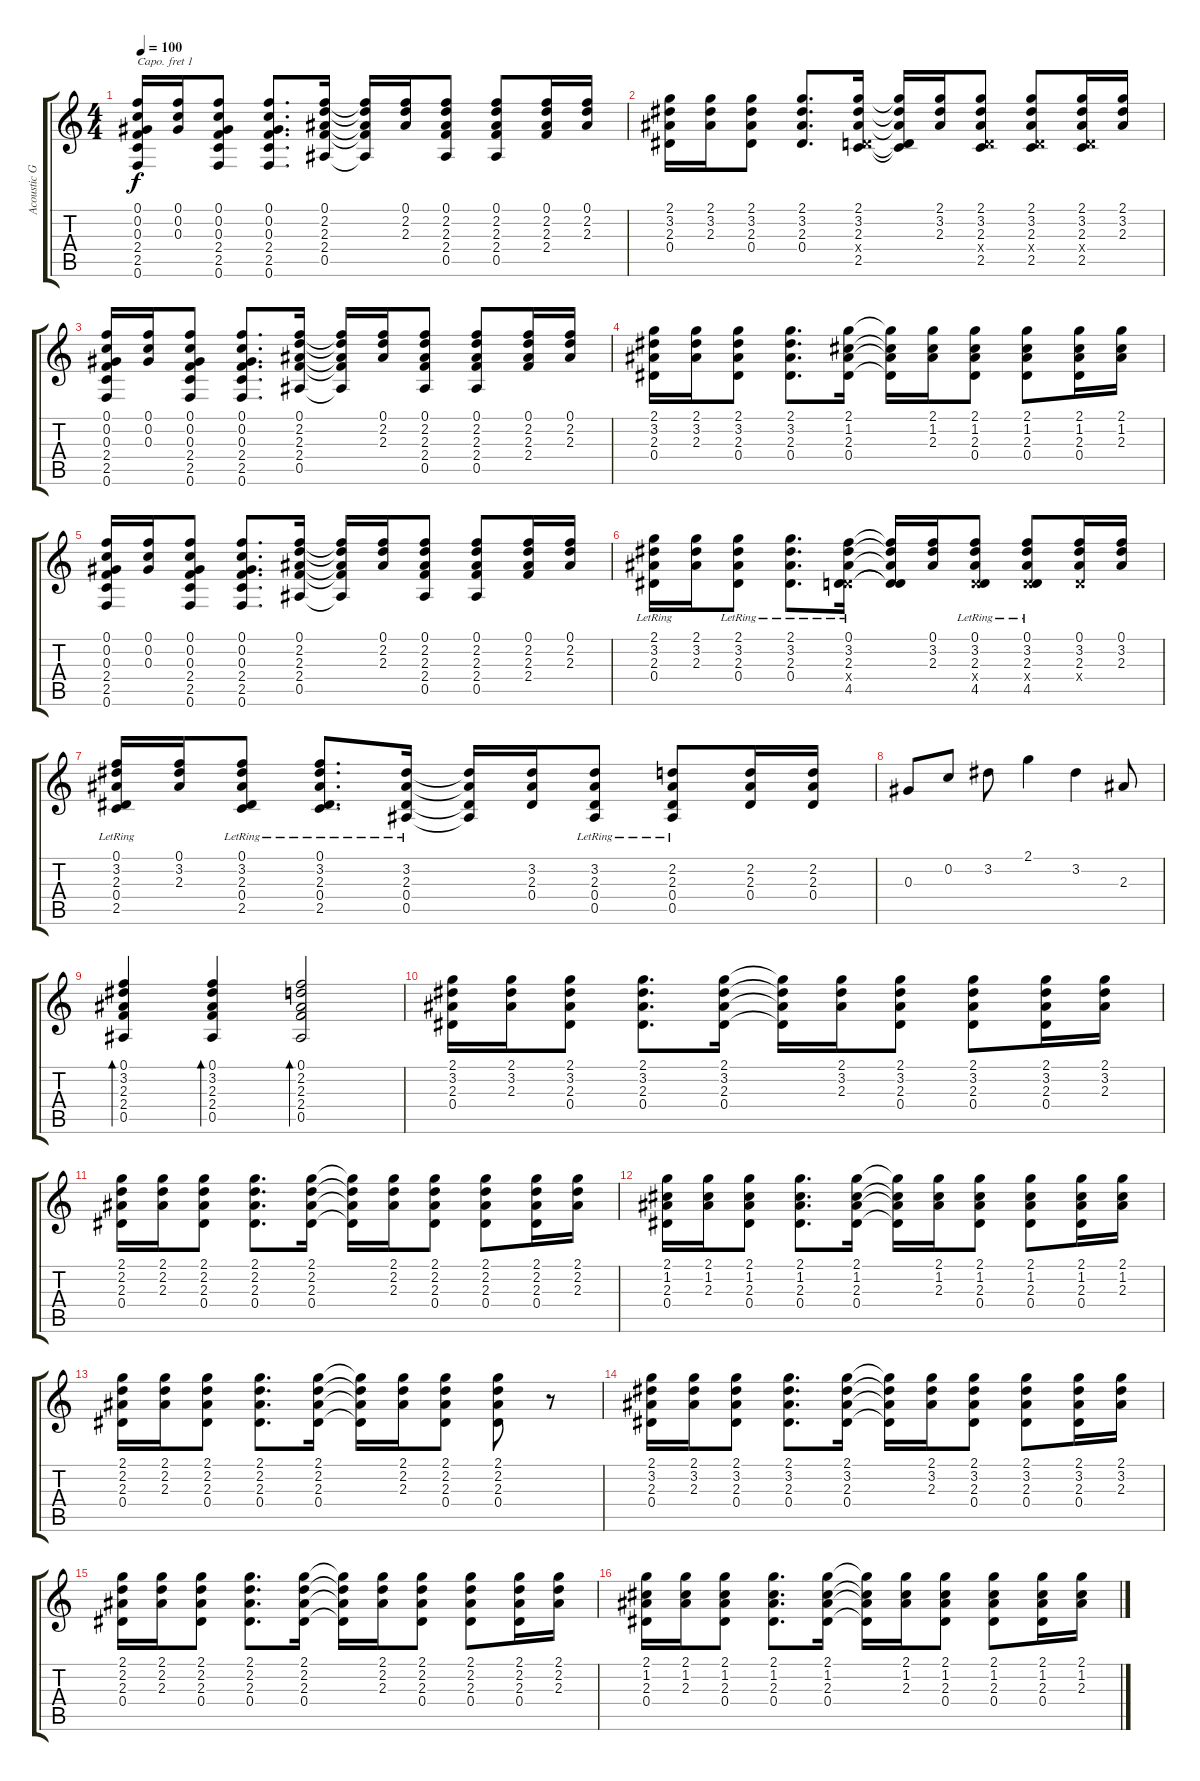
\track ("Acoustic Guitar 2" "Acoustic G") {instrument acousticguitarsteel}
\staff {score tabs}
\capo 1
\tuning (E4 B3 G3 D3 A2 E2) {hide}
\ts (4 4)
\tempo 100
\clef g2
\ks c
(0.1 0.2 0.3 2.4 2.5 0.6).16{dy f} (0.1 0.2 0.3).16 (0.1 0.2 0.3 2.4 2.5 0.6).8 (0.1 0.2 0.3 2.4 2.5 0.6).8{d} (0.1 2.2 2.3 2.4 0.5).16 (0.1{t} 2.2{t} 2.3{t} 2.4{t} 0.5{t}).16 (0.1 2.2 2.3).16 (0.1 2.2 2.3 2.4 0.5).8 (0.1 2.2 2.3 2.4 0.5).8 (0.1 2.2 2.3 2.4).16 (0.1 2.2 2.3).16 |
(2.1 3.2 2.3 0.4).16 (2.1 3.2 2.3).16 (2.1 3.2 2.3 0.4).8 (2.1 3.2 2.3 0.4).8{d} (2.1 3.2 2.3 -1.4{x} 2.5).16 (2.1{t} 3.2{t} 2.3{t} -1.4{t} 2.5{t}).16 (2.1 3.2 2.3).16 (2.1 3.2 2.3 -1.4{x} 2.5).8 (2.1 3.2 2.3 -1.4{x} 2.5).8 (2.1 3.2 2.3 -1.4{x} 2.5).16 (2.1 3.2 2.3).16 |
(0.1 0.2 0.3 2.4 2.5 0.6).16 (0.1 0.2 0.3).16 (0.1 0.2 0.3 2.4 2.5 0.6).8 (0.1 0.2 0.3 2.4 2.5 0.6).8{d} (0.1 2.2 2.3 2.4 0.5).16 (0.1{t} 2.2{t} 2.3{t} 2.4{t} 0.5{t}).16 (0.1 2.2 2.3).16 (0.1 2.2 2.3 2.4 0.5).8 (0.1 2.2 2.3 2.4 0.5).8 (0.1 2.2 2.3 2.4).16 (0.1 2.2 2.3).16 |
(2.1 3.2 2.3 0.4).16 (2.1 3.2 2.3).16 (2.1 3.2 2.3 0.4).8 (2.1 3.2 2.3 0.4).8{d} (2.1 1.2 2.3 0.4).16 (2.1{t} 1.2{t} 2.3{t} 0.4{t}).16 (2.1 1.2 2.3).16 (2.1 1.2 2.3 0.4).8 (2.1 1.2 2.3 0.4).8 (2.1 1.2 2.3 0.4).16 (2.1 1.2 2.3).16 |
(0.1 0.2 0.3 2.4 2.5 0.6).16 (0.1 0.2 0.3).16 (0.1 0.2 0.3 2.4 2.5 0.6).8 (0.1 0.2 0.3 2.4 2.5 0.6).8{d} (0.1 2.2 2.3 2.4 0.5).16 (0.1{t} 2.2{t} 2.3{t} 2.4{t} 0.5{t}).16 (0.1 2.2 2.3).16 (0.1 2.2 2.3 2.4 0.5).8 (0.1 2.2 2.3 2.4 0.5).8 (0.1 2.2 2.3 2.4).16 (0.1 2.2 2.3).16 |
(2.1 3.2 2.3 0.4{lr}).16 (2.1 3.2 2.3).16 (2.1 3.2 2.3 0.4{lr}).8 (2.1 3.2 2.3 0.4{lr}).8{d} (0.1 3.2 2.3 -1.4{x} 4.5{lr}).16 (0.1{t} 3.2{t} 2.3{t} -1.4{t} 4.5{t}).16 (0.1 3.2 2.3).16 (0.1 3.2 2.3 -1.4{x} 4.5{lr}).8 (0.1 3.2 2.3 -1.4{x} 4.5{lr}).8 (0.1 3.2 2.3 -1.4{x}).16 (0.1 3.2 2.3).16 |
(0.1 3.2 2.3 0.4 2.5{lr}).16 (0.1 3.2 2.3).16 (0.1 3.2 2.3 0.4 2.5{lr}).8 (0.1 3.2 2.3 0.4 2.5{lr}).8{d} (3.2 2.3 0.4 0.5{lr}).16 (3.2{t} 2.3{t} 0.4{t} 0.5{t}).16 (3.2 2.3 0.4).16 (3.2 2.3 0.4 0.5{lr}).8 (2.2 2.3 0.4 0.5{lr}).8 (2.2 2.3 0.4).16 (2.2 2.3 0.4).16 |
0.3.8 0.2.8 3.2.8 2.1.4 3.2.4 2.3.8 |
(0.1 3.2 2.3 2.4 0.5).4{bd 120} (0.1 3.2 2.3 2.4 0.5).4{bd 120} (0.1 2.2 2.3 2.4 0.5).2{bd 120} |
(2.1 3.2 2.3 0.4).16 (2.1 3.2 2.3).16 (2.1 3.2 2.3 0.4).8 (2.1 3.2 2.3 0.4).8{d} (2.1 3.2 2.3 0.4).16 (2.1{t} 3.2{t} 2.3{t} 0.4{t}).16 (2.1 3.2 2.3).16 (2.1 3.2 2.3 0.4).8 (2.1 3.2 2.3 0.4).8 (2.1 3.2 2.3 0.4).16 (2.1 3.2 2.3).16 |
(2.1 2.2 2.3 0.4).16 (2.1 2.2 2.3).16 (2.1 2.2 2.3 0.4).8 (2.1 2.2 2.3 0.4).8{d} (2.1 2.2 2.3 0.4).16 (2.1{t} 2.2{t} 2.3{t} 0.4{t}).16 (2.1 2.2 2.3).16 (2.1 2.2 2.3 0.4).8 (2.1 2.2 2.3 0.4).8 (2.1 2.2 2.3 0.4).16 (2.1 2.2 2.3).16 |
(2.1 1.2 2.3 0.4).16 (2.1 1.2 2.3).16 (2.1 1.2 2.3 0.4).8 (2.1 1.2 2.3 0.4).8{d} (2.1 1.2 2.3 0.4).16 (2.1{t} 1.2{t} 2.3{t} 0.4{t}).16 (2.1 1.2 2.3).16 (2.1 1.2 2.3 0.4).8 (2.1 1.2 2.3 0.4).8 (2.1 1.2 2.3 0.4).16 (2.1 1.2 2.3).16 |
(2.1 2.2 2.3 0.4).16 (2.1 2.2 2.3).16 (2.1 2.2 2.3 0.4).8 (2.1 2.2 2.3 0.4).8{d} (2.1 2.2 2.3 0.4).16 (2.1{t} 2.2{t} 2.3{t} 0.4{t}).16 (2.1 2.2 2.3).16 (2.1 2.2 2.3 0.4).8 (2.1 2.2 2.3 0.4).8 r.8 |
(2.1 3.2 2.3 0.4).16 (2.1 3.2 2.3).16 (2.1 3.2 2.3 0.4).8 (2.1 3.2 2.3 0.4).8{d} (2.1 3.2 2.3 0.4).16 (2.1{t} 3.2{t} 2.3{t} 0.4{t}).16 (2.1 3.2 2.3).16 (2.1 3.2 2.3 0.4).8 (2.1 3.2 2.3 0.4).8 (2.1 3.2 2.3 0.4).16 (2.1 3.2 2.3).16 |
(2.1 2.2 2.3 0.4).16 (2.1 2.2 2.3).16 (2.1 2.2 2.3 0.4).8 (2.1 2.2 2.3 0.4).8{d} (2.1 2.2 2.3 0.4).16 (2.1{t} 2.2{t} 2.3{t} 0.4{t}).16 (2.1 2.2 2.3).16 (2.1 2.2 2.3 0.4).8 (2.1 2.2 2.3 0.4).8 (2.1 2.2 2.3 0.4).16 (2.1 2.2 2.3).16 |
(2.1 1.2 2.3 0.4).16 (2.1 1.2 2.3).16 (2.1 1.2 2.3 0.4).8 (2.1 1.2 2.3 0.4).8{d} (2.1 1.2 2.3 0.4).16 (2.1{t} 1.2{t} 2.3{t} 0.4{t}).16 (2.1 1.2 2.3).16 (2.1 1.2 2.3 0.4).8 (2.1 1.2 2.3 0.4).8 (2.1 1.2 2.3 0.4).16 (2.1 1.2 2.3).16
